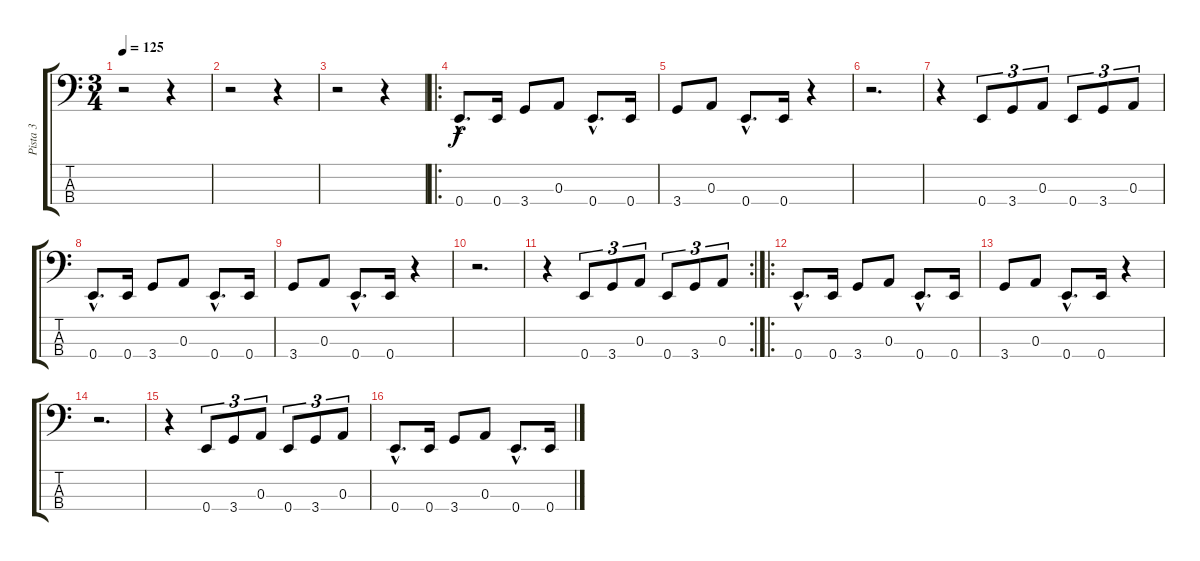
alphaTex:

\track ("Pista 3" "Pista 3") {instrument electricbassfinger}
\staff {score tabs}
\tuning (G2 D2 A1 E1) {hide}
\ts (3 4)
\tempo 125
\clef f4
\ks c
r.2{dy f instrument electricbassfinger} r.4 |
r.2 r.4 |
r.2 r.4 |
\ro
0.4{hac}.8{d} 0.4.16 3.4.8 0.3.8 0.4{hac}.8{d} 0.4.16 |
3.4.8 0.3.8 0.4{hac}.8{d} 0.4.16 r.4 |
r.2{d} |
r.4 0.4.8{tu (3 2)} 3.4.8{tu (3 2)} 0.3.8{tu (3 2)} 0.4.8{tu (3 2)} 3.4.8{tu (3 2)} 0.3.8{tu (3 2)} |
0.4{hac}.8{d} 0.4.16 3.4.8 0.3.8 0.4{hac}.8{d} 0.4.16 |
3.4.8 0.3.8 0.4{hac}.8{d} 0.4.16 r.4 |
r.2{d} |
\rc 2
r.4 0.4.8{tu (3 2)} 3.4.8{tu (3 2)} 0.3.8{tu (3 2)} 0.4.8{tu (3 2)} 3.4.8{tu (3 2)} 0.3.8{tu (3 2)} |
\ro
0.4{hac}.8{d} 0.4.16 3.4.8 0.3.8 0.4{hac}.8{d} 0.4.16 |
3.4.8 0.3.8 0.4{hac}.8{d} 0.4.16 r.4 |
r.2{d} |
r.4 0.4.8{tu (3 2)} 3.4.8{tu (3 2)} 0.3.8{tu (3 2)} 0.4.8{tu (3 2)} 3.4.8{tu (3 2)} 0.3.8{tu (3 2)} |
0.4{hac}.8{d} 0.4.16 3.4.8 0.3.8 0.4{hac}.8{d} 0.4.16
